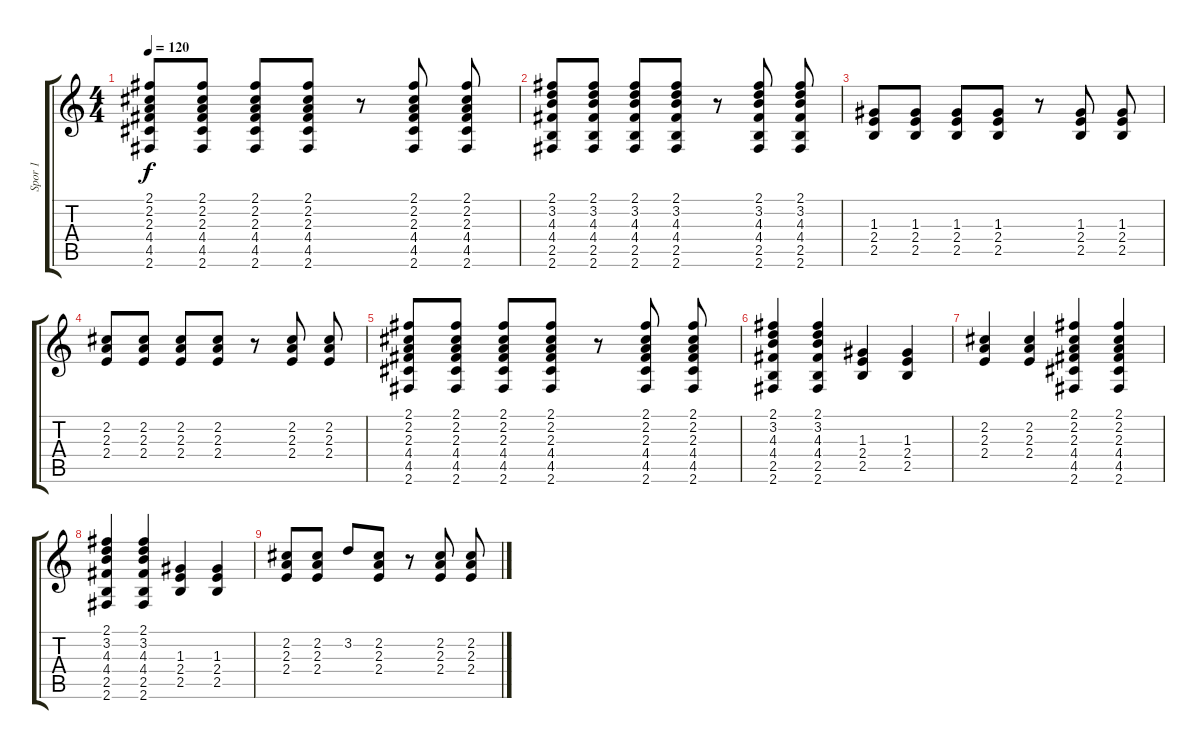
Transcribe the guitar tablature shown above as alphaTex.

\track ("Spor 1" "Spor 1") {instrument acousticguitarsteel}
\staff {score tabs}
\tuning (E4 B3 G3 D3 A2 E2) {hide}
\ts (4 4)
\tempo 120
\clef g2
\ks c
(2.1 2.2 2.3 4.4 4.5 2.6).8{dy f} (2.1 2.2 2.3 4.4 4.5 2.6).8 (2.1 2.2 2.3 4.4 4.5 2.6).8 (2.1 2.2 2.3 4.4 4.5 2.6).8 r.8 (2.1 2.2 2.3 4.4 4.5 2.6).8 (2.1 2.2 2.3 4.4 4.5 2.6).8 |
(2.1 3.2 4.3 4.4 2.5 2.6).8 (2.1 3.2 4.3 4.4 2.5 2.6).8 (2.1 3.2 4.3 4.4 2.5 2.6).8 (2.1 3.2 4.3 4.4 2.5 2.6).8 r.8 (2.1 3.2 4.3 4.4 2.5 2.6).8 (2.1 3.2 4.3 4.4 2.5 2.6).8 |
(1.3 2.4 2.5).8 (1.3 2.4 2.5).8 (1.3 2.4 2.5).8 (1.3 2.4 2.5).8 r.8 (1.3 2.4 2.5).8 (1.3 2.4 2.5).8 |
(2.2 2.3 2.4).8 (2.2 2.3 2.4).8 (2.2 2.3 2.4).8 (2.2 2.3 2.4).8 r.8 (2.2 2.3 2.4).8 (2.2 2.3 2.4).8 |
(2.1 2.2 2.3 4.4 4.5 2.6).8 (2.1 2.2 2.3 4.4 4.5 2.6).8 (2.1 2.2 2.3 4.4 4.5 2.6).8 (2.1 2.2 2.3 4.4 4.5 2.6).8 r.8 (2.1 2.2 2.3 4.4 4.5 2.6).8 (2.1 2.2 2.3 4.4 4.5 2.6).8 |
(2.1 3.2 4.3 4.4 2.5 2.6).4 (2.1 3.2 4.3 4.4 2.5 2.6).4 (1.3 2.4 2.5).4 (1.3 2.4 2.5).4 |
(2.2 2.3 2.4).4 (2.2 2.3 2.4).4 (2.1 2.2 2.3 4.4 4.5 2.6).4 (2.1 2.2 2.3 4.4 4.5 2.6).4 |
(2.1 3.2 4.3 4.4 2.5 2.6).4 (2.1 3.2 4.3 4.4 2.5 2.6).4 (1.3 2.4 2.5).4 (1.3 2.4 2.5).4 |
(2.2 2.3 2.4).8 (2.2 2.3 2.4).8 3.2.8 (2.2 2.3 2.4).8 r.8 (2.2 2.3 2.4).8 (2.2 2.3 2.4).8
